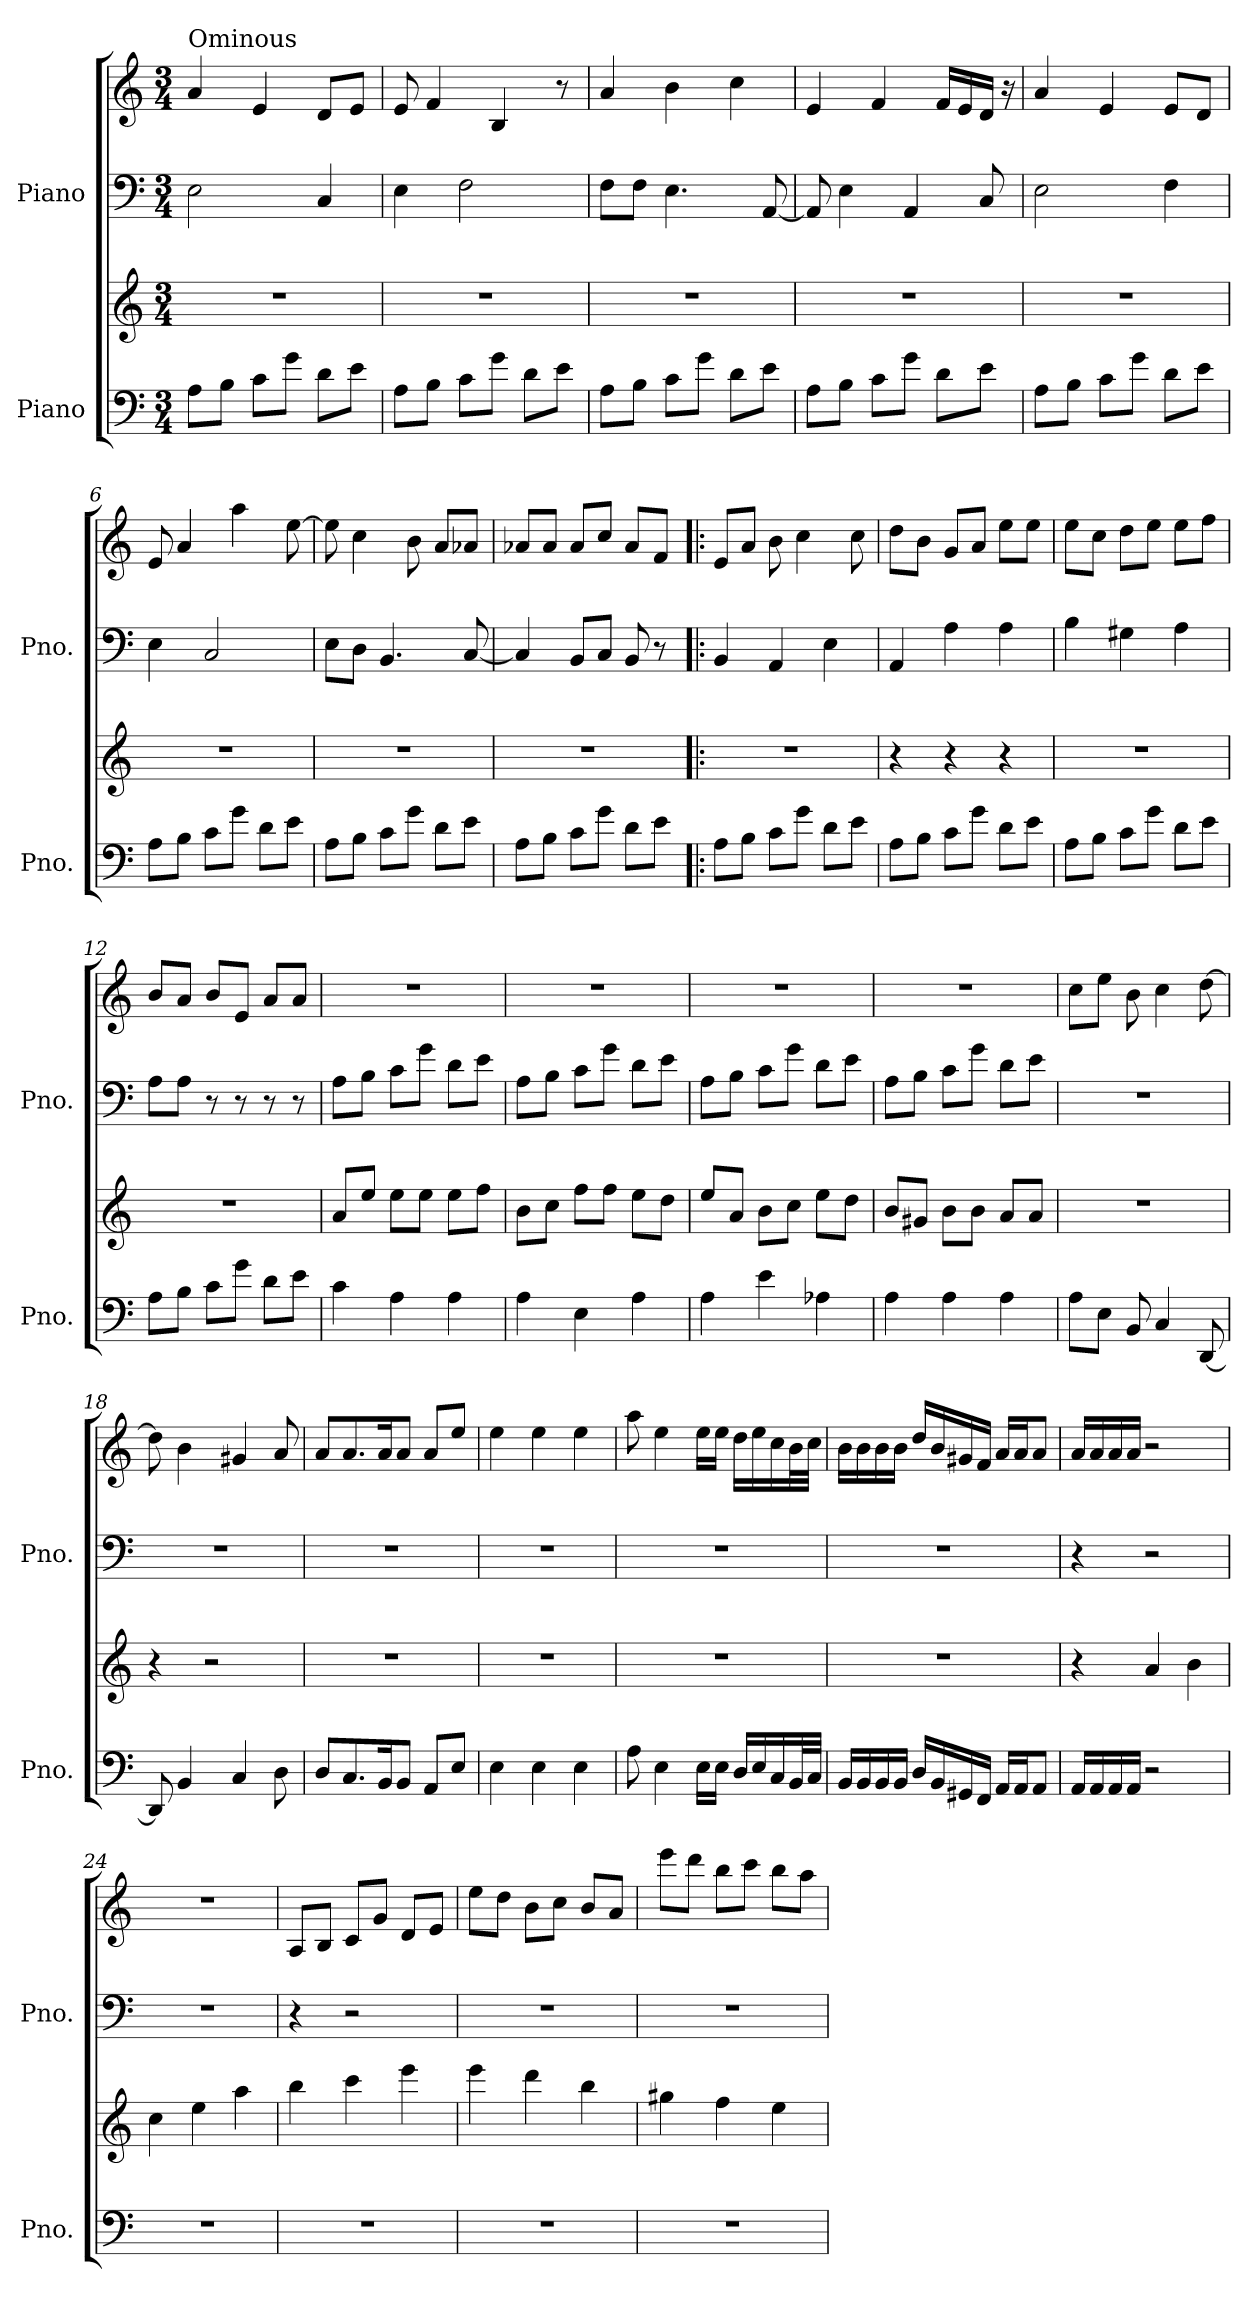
**kern	**kern	**kern	**kern
*part2	*part2	*part1	*part1
*staff4	*staff3	*staff2	*staff1
*I"Piano	*	*I"Piano	*
*I'Pno.	*	*I'Pno.	*
*clefF4	*clefG2	*clefF4	*clefG2
*k[]	*k[]	*k[]	*k[]
*C:	*C:	*C:	*C:
*M3/4	*M3/4	*M3/4	*M3/4
=1	=1	=1	=1
!	!	!	!LO:TX:a:t=Ominous
8A\L	2.r	2E\	4a/
8B\J	.	.	.
8c\L	.	.	4e/
8g\J	.	.	.
8d\L	.	4C/	8d/L
8e\J	.	.	8e/J
=2	=2	=2	=2
8A\L	2.r	4E\	8e/
8B\J	.	.	4f/
8c\L	.	2F\	.
8g\J	.	.	4B/
8d\L	.	.	.
8e\J	.	.	8r
=3	=3	=3	=3
8A\L	2.r	8F\L	4a/
8B\J	.	8F\J	.
8c\L	.	4.E\	4b\
8g\J	.	.	.
8d\L	.	.	4cc\
8e\J	.	[8AA/	.
=4	=4	=4	=4
8A\L	2.r	8AA/]	4e/
8B\J	.	4E\	.
8c\L	.	.	4f/
8g\J	.	4AA/	.
8d\L	.	.	16f/LL
.	.	.	16e/
8e\J	.	8C/	16d/JJ
.	.	.	16r
=5	=5	=5	=5
8A\L	2.r	2E\	4a/
8B\J	.	.	.
8c\L	.	.	4e/
8g\J	.	.	.
8d\L	.	4F\	8e/L
8e\J	.	.	8d/J
!!LO:LB:g=z
=6	=6	=6	=6
8A\L	2.r	4E\	8e/
8B\J	.	.	4a/
8c\L	.	2C/	.
8g\J	.	.	4aa\
8d\L	.	.	.
8e\J	.	.	[8ee\
=7	=7	=7	=7
8A\L	2.r	8E\L	8ee\]
8B\J	.	8D\J	4cc\
8c\L	.	4.BB/	.
8g\J	.	.	8b\
8d\L	.	.	8a/L
8e\J	.	[8C/	8a-X/J
=8	=8	=8	=8
8A\L	2.r	4C/]	8a-X/L
8B\J	.	.	8a-/J
8c\L	.	8BB/L	8a-/L
8g\J	.	8C/J	8cc/J
8d\L	.	8BB/	8a-/L
8e\J	.	8r	8f/J
=9!|:	=9!|:	=9!|:	=9!|:
8A\L	2.r	4BB/	8e/L
8B\J	.	.	8a/J
8c\L	.	4AA/	8b\
8g\J	.	.	4cc\
8d\L	.	4E\	.
8e\J	.	.	8cc\
=10	=10	=10	=10
8A\L	4r	4AA/	8dd\L
8B\J	.	.	8b\J
8c\L	4r	4A\	8g/L
8g\J	.	.	8a/J
8d\L	4r	4A\	8ee\L
8e\J	.	.	8ee\J
=11	=11	=11	=11
8A\L	2.r	4B\	8ee\L
8B\J	.	.	8cc\J
8c\L	.	4G#X\	8dd\L
8g\J	.	.	8ee\J
8d\L	.	4A\	8ee\L
8e\J	.	.	8ff\J
!!LO:LB:g=z
=12	=12	=12	=12
8A\L	2.r	8A\L	8b/L
8B\J	.	8A\J	8a/J
8c\L	.	8r	8b/L
8g\J	.	8r	8e/J
8d\L	.	8r	8a/L
8e\J	.	8r	8a/J
=13	=13	=13	=13
4c\	8a/L	8A\L	2.r
.	8ee/J	8B\J	.
4A\	8ee\L	8c\L	.
.	8ee\J	8g\J	.
4A\	8ee\L	8d\L	.
.	8ff\J	8e\J	.
=14	=14	=14	=14
4A\	8b\L	8A\L	2.r
.	8cc\J	8B\J	.
4E\	8ff\L	8c\L	.
.	8ff\J	8g\J	.
4A\	8ee\L	8d\L	.
.	8dd\J	8e\J	.
=15	=15	=15	=15
4A\	8ee/L	8A\L	2.r
.	8a/J	8B\J	.
4e\	8b\L	8c\L	.
.	8cc\J	8g\J	.
4A-X\	8ee\L	8d\L	.
.	8dd\J	8e\J	.
=16	=16	=16	=16
4A\	8b/L	8A\L	2.r
.	8g#X/J	8B\J	.
4A\	8b\L	8c\L	.
.	8b\J	8g\J	.
4A\	8a/L	8d\L	.
.	8a/J	8e\J	.
=17	=17	=17	=17
8A\L	2.r	2.r	8cc\L
8E\J	.	.	8ee\J
8BB/	.	.	8b\
4C/	.	.	4cc\
[8DD/	.	.	[8dd\
!!LO:PB:g=z
=18	=18	=18	=18
8DD/]	4r	2.r	8dd\]
4BB/	.	.	4b\
.	2r	.	.
4C/	.	.	4g#X/
8D\	.	.	8a/
=19	=19	=19	=19
8D/L	2.r	2.r	8a/L
8.C/	.	.	8.a/
16BB/K	.	.	16a/K
8BB/J	.	.	8a/J
8AA/L	.	.	8a/L
8E/J	.	.	8ee/J
=20	=20	=20	=20
4E\	2.r	2.r	4ee\
4E\	.	.	4ee\
4E\	.	.	4ee\
=21	=21	=21	=21
8A\	2.r	2.r	8aa\
4E\	.	.	4ee\
16E\LL	.	.	16ee\LL
16E\JJ	.	.	16ee\JJ
16D/LL	.	.	16dd\LL
16E/	.	.	16ee\
16C/	.	.	16cc\
32BB/L	.	.	32b\L
32C/JJJ	.	.	32cc\JJJ
=22	=22	=22	=22
16BB/LL	2.r	2.r	16b\LL
16BB/	.	.	16b\
16BB/	.	.	16b\
16BB/JJ	.	.	16b\JJ
16D/LL	.	.	16dd/LL
16BB/	.	.	16b/
16GG#X/	.	.	16g#X/
16FF/JJ	.	.	16f/JJ
16AA/LL	.	.	16a/LL
16AA/J	.	.	16a/J
8AA/J	.	.	8a/J
!!LO:LB:g=z
=23	=23	=23	=23
16AA/LL	4r	4r	16a/LL
16AA/	.	.	16a/
16AA/	.	.	16a/
16AA/JJ	.	.	16a/JJ
2r	4a/	2r	2r
.	4b\	.	.
=24	=24	=24	=24
2.r	4cc\	2.r	2.r
.	4ee\	.	.
.	4aa\	.	.
=25	=25	=25	=25
2.r	4bb\	4r	8A/L
.	.	.	8B/J
.	4ccc\	2r	8c/L
.	.	.	8g/J
.	4eee\	.	8d/L
.	.	.	8e/J
=26	=26	=26	=26
2.r	4eee\	2.r	8ee\L
.	.	.	8dd\J
.	4ddd\	.	8b\L
.	.	.	8cc\J
.	4bb\	.	8b/L
.	.	.	8a/J
=27	=27	=27	=27
2.r	4gg#X\	2.r	8eee\L
.	.	.	8ddd\J
.	4ff\	.	8bb\L
.	.	.	8ccc\J
.	4ee\	.	8bb\L
.	.	.	8aa\J
=	=	=	=
*-	*-	*-	*-
